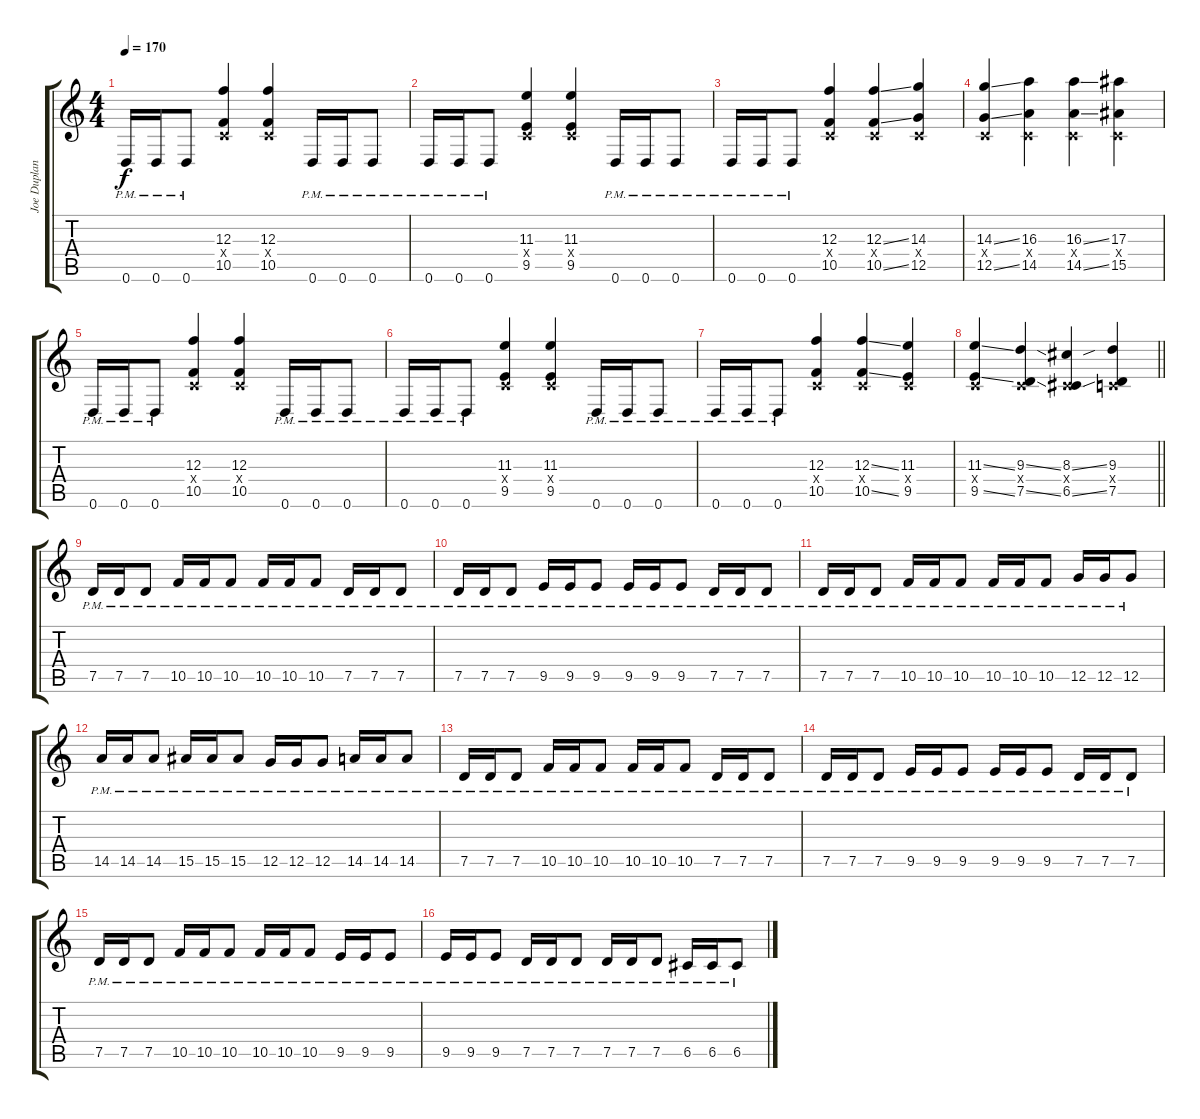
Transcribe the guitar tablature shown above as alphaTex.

\track ("Joe Duplantier" "Joe Duplan") {instrument distortionguitar}
\staff {score tabs}
\tuning (D4 A3 F3 C3 G2 D2) {hide}
\ts (4 4)
\tempo 170
\clef g2
\ks c
0.6{pm}.16{dy f} 0.6{pm}.16 0.6{pm}.8 (12.3 0.4{x} 10.5).4 (12.3 0.4{x} 10.5).4 0.6{pm}.16 0.6{pm}.16 0.6{pm}.8 |
0.6{pm}.16 0.6{pm}.16 0.6{pm}.8 (11.3 0.4{x} 9.5).4 (11.3 0.4{x} 9.5).4 0.6{pm}.16 0.6{pm}.16 0.6{pm}.8 |
0.6{pm}.16 0.6{pm}.16 0.6{pm}.8 (12.3 0.4{x} 10.5).4 (12.3{ss} 0.4{x} 10.5{ss}).4 (14.3 0.4{x} 12.5).4 |
(14.3{ss} 0.4{x} 12.5{ss}).4 (16.3 0.4{x} 14.5).4 (16.3{ss} 0.4{x} 14.5{ss}).4 (17.3 0.4{x} 15.5).4 |
0.6{pm}.16 0.6{pm}.16 0.6{pm}.8 (12.3 0.4{x} 10.5).4 (12.3 0.4{x} 10.5).4 0.6{pm}.16 0.6{pm}.16 0.6{pm}.8 |
0.6{pm}.16 0.6{pm}.16 0.6{pm}.8 (11.3 0.4{x} 9.5).4 (11.3 0.4{x} 9.5).4 0.6{pm}.16 0.6{pm}.16 0.6{pm}.8 |
0.6{pm}.16 0.6{pm}.16 0.6{pm}.8 (12.3 0.4{x} 10.5).4 (12.3{ss} 0.4{x} 10.5{ss}).4 (11.3 0.4{x} 9.5).4 |
\barLineRight lightlight
(11.3{ss} 0.4{x} 9.5{ss}).4 (9.3{ss} 0.4{x} 7.5{ss}).4 (8.3{ss} 0.4{x} 6.5{ss}).4 (9.3 0.4{x} 7.5).4 |
7.5{pm}.16 7.5{pm}.16 7.5{pm}.8 10.5{pm}.16 10.5{pm}.16 10.5{pm}.8 10.5{pm}.16 10.5{pm}.16 10.5{pm}.8 7.5{pm}.16 7.5{pm}.16 7.5{pm}.8 |
7.5{pm}.16 7.5{pm}.16 7.5{pm}.8 9.5{pm}.16 9.5{pm}.16 9.5{pm}.8 9.5{pm}.16 9.5{pm}.16 9.5{pm}.8 7.5{pm}.16 7.5{pm}.16 7.5{pm}.8 |
7.5{pm}.16 7.5{pm}.16 7.5{pm}.8 10.5{pm}.16 10.5{pm}.16 10.5{pm}.8 10.5{pm}.16 10.5{pm}.16 10.5{pm}.8 12.5{pm}.16 12.5{pm}.16 12.5{pm}.8 |
14.5{pm}.16 14.5{pm}.16 14.5{pm}.8 15.5{pm}.16 15.5{pm}.16 15.5{pm}.8 12.5{pm}.16 12.5{pm}.16 12.5{pm}.8 14.5{pm}.16 14.5{pm}.16 14.5{pm}.8 |
7.5{pm}.16 7.5{pm}.16 7.5{pm}.8 10.5{pm}.16 10.5{pm}.16 10.5{pm}.8 10.5{pm}.16 10.5{pm}.16 10.5{pm}.8 7.5{pm}.16 7.5{pm}.16 7.5{pm}.8 |
7.5{pm}.16 7.5{pm}.16 7.5{pm}.8 9.5{pm}.16 9.5{pm}.16 9.5{pm}.8 9.5{pm}.16 9.5{pm}.16 9.5{pm}.8 7.5{pm}.16 7.5{pm}.16 7.5{pm}.8 |
7.5{pm}.16 7.5{pm}.16 7.5{pm}.8 10.5{pm}.16 10.5{pm}.16 10.5{pm}.8 10.5{pm}.16 10.5{pm}.16 10.5{pm}.8 9.5{pm}.16 9.5{pm}.16 9.5{pm}.8 |
9.5{pm}.16 9.5{pm}.16 9.5{pm}.8 7.5{pm}.16 7.5{pm}.16 7.5{pm}.8 7.5{pm}.16 7.5{pm}.16 7.5{pm}.8 6.5{pm}.16 6.5{pm}.16 6.5{pm}.8
